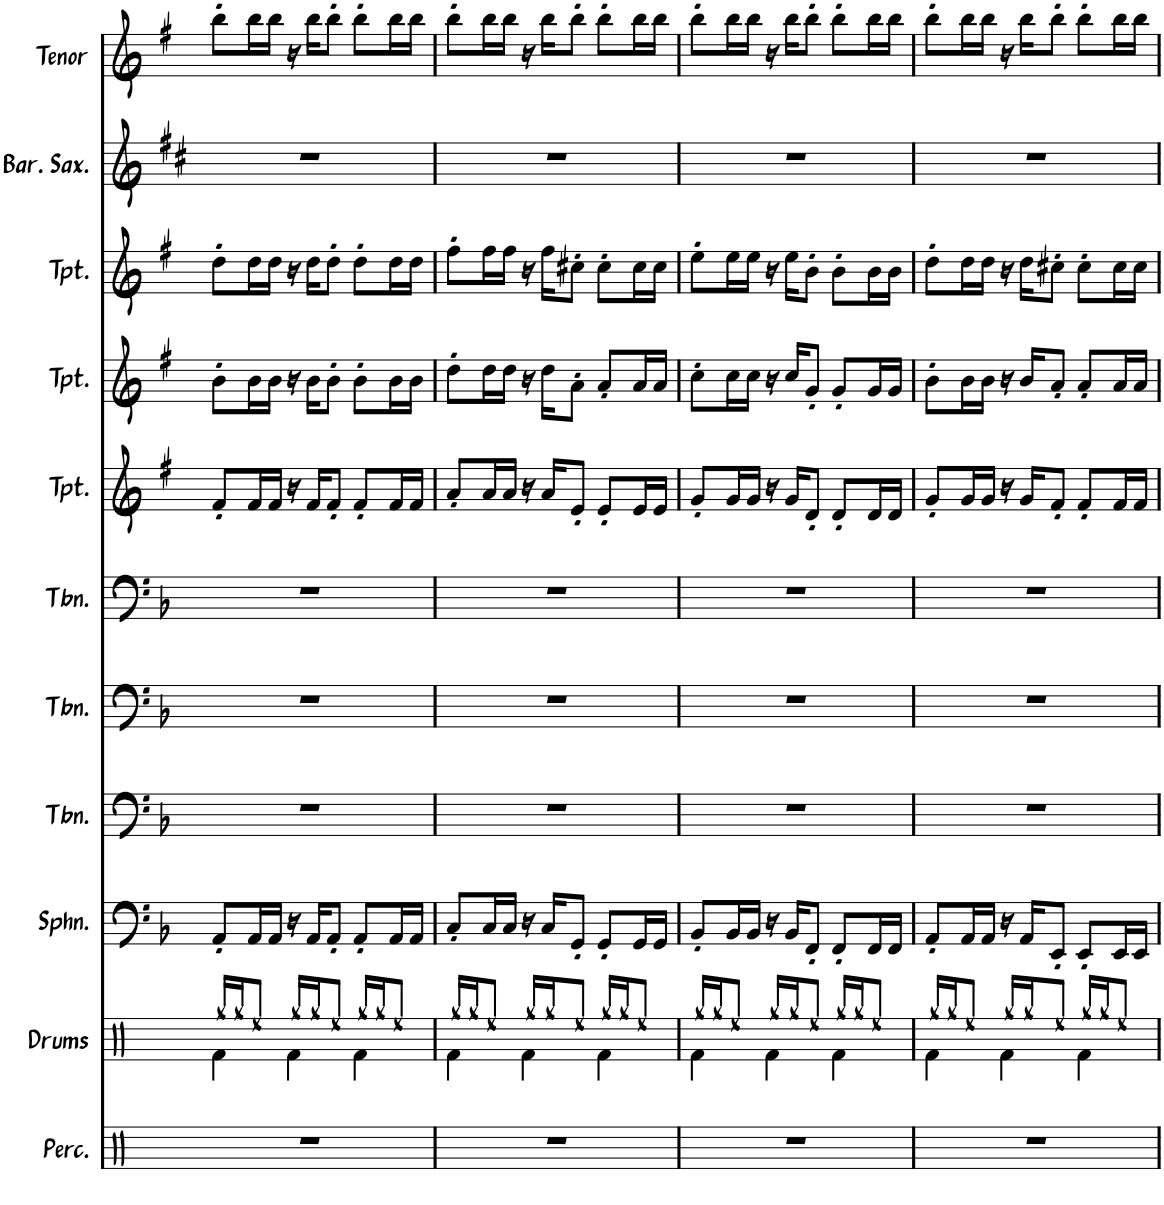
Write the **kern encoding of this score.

**kern	**kern	**kern	**kern	**kern	**kern	**kern	**kern	**kern	**kern	**kern	**kern
*part12	*part11	*part10	*part9	*part8	*part7	*part6	*part5	*part4	*part3	*part2	*part1
*staff12	*staff11	*staff10	*staff9	*staff8	*staff7	*staff6	*staff5	*staff4	*staff3	*staff2	*staff1
*I"Percussion	*I"Drums	*I"Sousaphone	*I"Trombone	*I"Trombone	*I"Trombone	*I"Trumpet	*I"Trumpet	*I"Trumpet	*I"Baritone Saxophone	*I"Tenor Sax	*I"Alto Sax
*I'Perc.	*I'Drums	*I'Sphn.	*I'Tbn.	*I'Tbn.	*I'Tbn.	*I'Tpt.	*I'Tpt.	*I'Tpt.	*I'Bar. Sax.	*I'Tenor	*I'Alto
!!LO:PB:g=z
*clefX	*clefX	*clefF4	*clefF4	*clefF4	*clefF4	*clefG2	*clefG2	*clefG2	*clefG2	*clefG2	*clefG2
*	*	*	*	*	*	*Trd1c2	*Trd1c2	*Trd1c2	*Trd12c21	*Trd8c14	*Trd5c9
*k[]	*k[]	*k[b-]	*k[b-]	*k[b-]	*k[b-]	*k[f#]	*k[f#]	*k[f#]	*k[f#c#]	*k[f#]	*k[f#c#]
*M3/4	*M3/4	*M3/4	*M3/4	*M3/4	*M3/4	*M3/4	*M3/4	*M3/4	*M3/4	*M3/4	*M3/4
=51	=51	=51	=51	=51	=51	=51	=51	=51	=51	=51	=51
*	*^	*	*	*	*	*	*	*	*	*	*
2.r	4Rf\	16Rgg/LL	8AA'/L	2.r	2.r	2.r	8f#'/L	8b'\L	8dd'\L	2.r	8bb'\L	8bb'\L
.	.	16Rgg/J	.	.	.	.	.	.	.	.	.	.
.	.	8Ree/J	16AA/L	.	.	.	16f#/L	16b\L	16dd\L	.	16bb\L	16bb\L
.	.	.	16AA/JJ	.	.	.	16f#/JJ	16b\JJ	16dd\JJ	.	16bb\JJ	16bb\JJ
.	4Rf\	16Rgg/LL	16r	.	.	.	16r	16r	16r	.	16r	16r
.	.	16Rgg/J	16AA/KL	.	.	.	16f#/KL	16b\KL	16dd\KL	.	16bb\KL	16bb\KL
.	.	8Ree/J	8AA'/J	.	.	.	8f#'/J	8b'\J	8dd'\J	.	8bb'\J	8bb'\J
.	4Rf\	16Rgg/LL	8AA'/L	.	.	.	8f#'/L	8b'\L	8dd'\L	.	8bb'\L	8bb'\L
.	.	16Rgg/J	.	.	.	.	.	.	.	.	.	.
.	.	8Ree/J	16AA/L	.	.	.	16f#/L	16b\L	16dd\L	.	16bb\L	16bb\L
.	.	.	16AA/JJ	.	.	.	16f#/JJ	16b\JJ	16dd\JJ	.	16bb\JJ	16bb\JJ
=52	=52	=52	=52	=52	=52	=52	=52	=52	=52	=52	=52	=52
2.r	4Rf\	16Rgg/LL	8C'/L	2.r	2.r	2.r	8a'/L	8dd'\L	8ff#'\L	2.r	8bb'\L	8bb'\L
.	.	16Rgg/J	.	.	.	.	.	.	.	.	.	.
.	.	8Ree/J	16C/L	.	.	.	16a/L	16dd\L	16ff#\L	.	16bb\L	16bb\L
.	.	.	16C/JJ	.	.	.	16a/JJ	16dd\JJ	16ff#\JJ	.	16bb\JJ	16bb\JJ
.	4Rf\	16Rgg/LL	16r	.	.	.	16r	16r	16r	.	16r	16r
.	.	16Rgg/J	16C/KL	.	.	.	16a/KL	16dd\KL	16ff#\KL	.	16bb\KL	16bb\KL
.	.	8Ree/J	8GG'/J	.	.	.	8e'/J	8a'\J	8cc#X'\J	.	8bb'\J	8bb'\J
.	4Rf\	16Rgg/LL	8GG'/L	.	.	.	8e'/L	8a'/L	8cc#'\L	.	8bb'\L	8bb'\L
.	.	16Rgg/J	.	.	.	.	.	.	.	.	.	.
.	.	8Ree/J	16GG/L	.	.	.	16e/L	16a/L	16cc#\L	.	16bb\L	16bb\L
.	.	.	16GG/JJ	.	.	.	16e/JJ	16a/JJ	16cc#\JJ	.	16bb\JJ	16bb\JJ
=53	=53	=53	=53	=53	=53	=53	=53	=53	=53	=53	=53	=53
2.r	4Rf\	16Rgg/LL	8BB-'/L	2.r	2.r	2.r	8g'/L	8cc'\L	8ee'\L	2.r	8bb'\L	8bb'\L
.	.	16Rgg/J	.	.	.	.	.	.	.	.	.	.
.	.	8Ree/J	16BB-/L	.	.	.	16g/L	16cc\L	16ee\L	.	16bb\L	16bb\L
.	.	.	16BB-/JJ	.	.	.	16g/JJ	16cc\JJ	16ee\JJ	.	16bb\JJ	16bb\JJ
.	4Rf\	16Rgg/LL	16r	.	.	.	16r	16r	16r	.	16r	16r
.	.	16Rgg/J	16BB-/KL	.	.	.	16g/KL	16cc/KL	16ee\KL	.	16bb\KL	16bb\KL
.	.	8Ree/J	8FF'/J	.	.	.	8d'/J	8g'/J	8b'\J	.	8bb'\J	8bb'\J
.	4Rf\	16Rgg/LL	8FF'/L	.	.	.	8d'/L	8g'/L	8b'\L	.	8bb'\L	8bb'\L
.	.	16Rgg/J	.	.	.	.	.	.	.	.	.	.
.	.	8Ree/J	16FF/L	.	.	.	16d/L	16g/L	16b\L	.	16bb\L	16bb\L
.	.	.	16FF/JJ	.	.	.	16d/JJ	16g/JJ	16b\JJ	.	16bb\JJ	16bb\JJ
=54	=54	=54	=54	=54	=54	=54	=54	=54	=54	=54	=54	=54
2.r	4Rf\	16Rgg/LL	8AA'/L	2.r	2.r	2.r	8g'/L	8b'\L	8dd'\L	2.r	8bb'\L	8bb'\L
.	.	16Rgg/J	.	.	.	.	.	.	.	.	.	.
.	.	8Ree/J	16AA/L	.	.	.	16g/L	16b\L	16dd\L	.	16bb\L	16bb\L
.	.	.	16AA/JJ	.	.	.	16g/JJ	16b\JJ	16dd\JJ	.	16bb\JJ	16bb\JJ
.	4Rf\	16Rgg/LL	16r	.	.	.	16r	16r	16r	.	16r	16r
.	.	16Rgg/J	16AA/KL	.	.	.	16g/KL	16b/KL	16dd\KL	.	16bb\KL	16bb\KL
.	.	8Ree/J	8EE'/J	.	.	.	8f#'/J	8a'/J	8cc#X'\J	.	8bb'\J	8bb'\J
.	4Rf\	16Rgg/LL	8EE'/L	.	.	.	8f#'/L	8a'/L	8cc#'\L	.	8bb'\L	8bb'\L
.	.	16Rgg/J	.	.	.	.	.	.	.	.	.	.
.	.	8Ree/J	16EE/L	.	.	.	16f#/L	16a/L	16cc#\L	.	16bb\L	16bb\L
.	.	.	16EE/JJ	.	.	.	16f#/JJ	16a/JJ	16cc#\JJ	.	16bb\JJ	16bb\JJ
*	*v	*v	*	*	*	*	*	*	*	*	*	*
=	=	=	=	=	=	=	=	=	=	=	=
*-	*-	*-	*-	*-	*-	*-	*-	*-	*-	*-	*-
